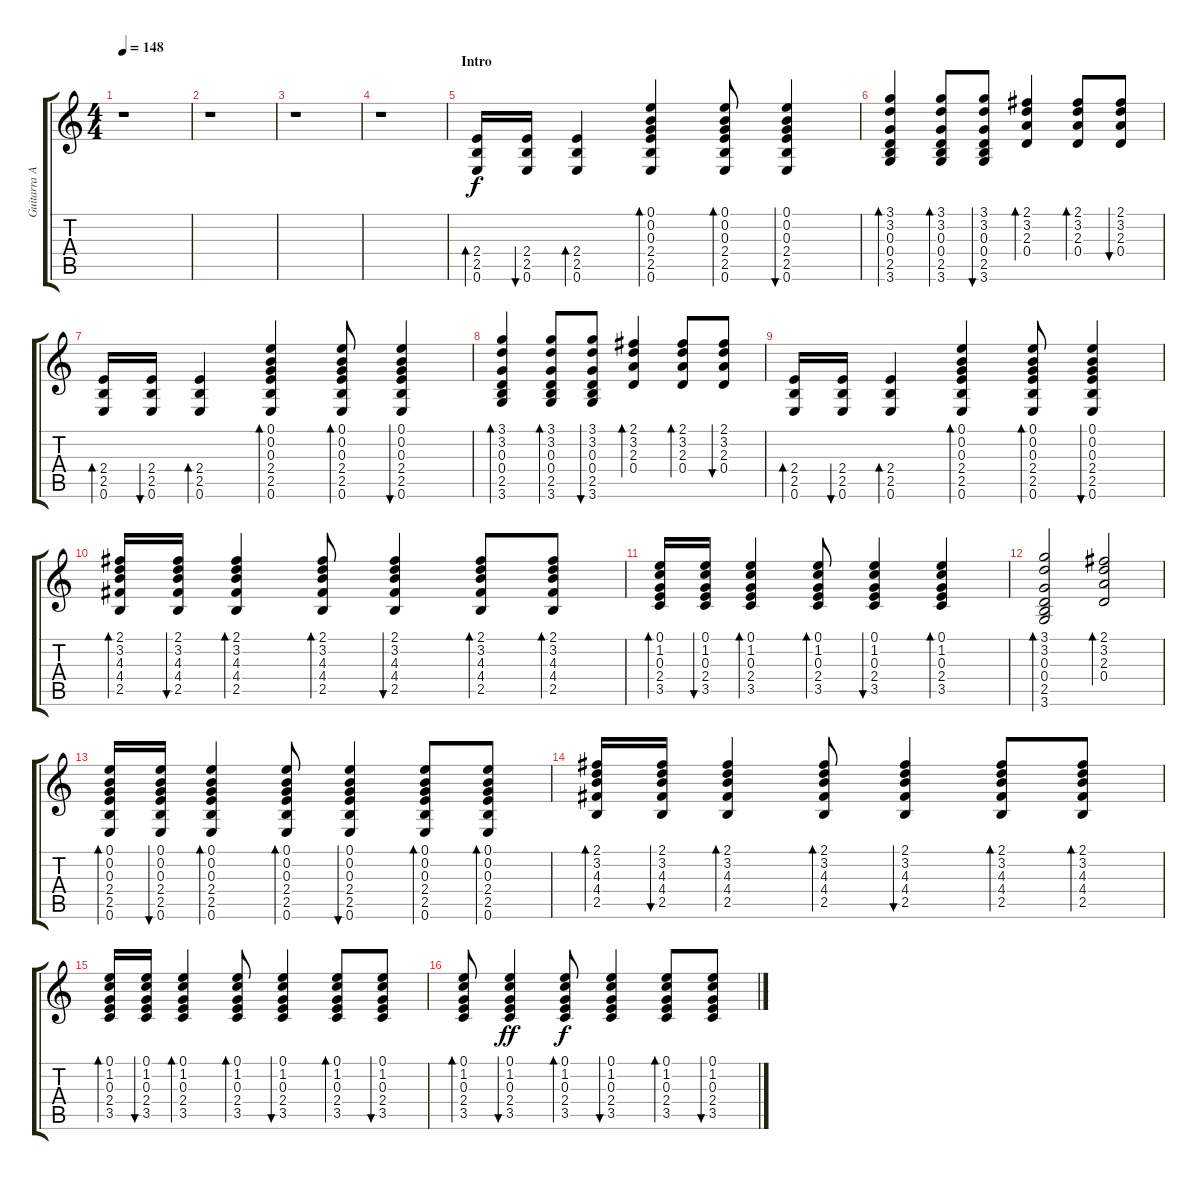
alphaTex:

\track ("Guitarra Acústica" "Guitarra A") {instrument acousticguitarsteel}
\staff {score tabs}
\tuning (E4 B3 G3 D3 A2 E2) {hide}
\ts (4 4)
\tempo 148
\clef g2
\ks c
r.1{dy f instrument acousticguitarsteel} |
r.1 |
r.1 |
r.1 |
\section ("" "Intro")
(2.4 2.5 0.6).16{bd 30} (2.4 2.5 0.6).16{bu 30} (2.4 2.5 0.6).4{bd 30} (0.1 0.2 0.3 2.4 2.5 0.6).4{bd 30} (0.1 0.2 0.3 2.4 2.5 0.6).8{bd 30} (0.1 0.2 0.3 2.4 2.5 0.6).4{bu 30} |
(3.1 3.2 0.3 0.4 2.5 3.6).4{bd 30} (3.1 3.2 0.3 0.4 2.5 3.6).8{bd 30} (3.1 3.2 0.3 0.4 2.5 3.6).8{bu 30} (2.1 3.2 2.3 0.4).4{bd 30} (2.1 3.2 2.3 0.4).8{bd 30} (2.1 3.2 2.3 0.4).8{bu 30} |
(2.4 2.5 0.6).16{bd 30} (2.4 2.5 0.6).16{bu 30} (2.4 2.5 0.6).4{bd 30} (0.1 0.2 0.3 2.4 2.5 0.6).4{bd 30} (0.1 0.2 0.3 2.4 2.5 0.6).8{bd 30} (0.1 0.2 0.3 2.4 2.5 0.6).4{bu 30} |
(3.1 3.2 0.3 0.4 2.5 3.6).4{bd 30} (3.1 3.2 0.3 0.4 2.5 3.6).8{bd 30} (3.1 3.2 0.3 0.4 2.5 3.6).8{bu 30} (2.1 3.2 2.3 0.4).4{bd 30} (2.1 3.2 2.3 0.4).8{bd 30} (2.1 3.2 2.3 0.4).8{bu 30} |
(2.4 2.5 0.6).16{bd 30} (2.4 2.5 0.6).16{bu 30} (2.4 2.5 0.6).4{bd 30} (0.1 0.2 0.3 2.4 2.5 0.6).4{bd 30} (0.1 0.2 0.3 2.4 2.5 0.6).8{bd 30} (0.1 0.2 0.3 2.4 2.5 0.6).4{bu 30} |
(2.1 3.2 4.3 4.4 2.5).16{bd 30} (2.1 3.2 4.3 4.4 2.5).16{bu 30} (2.1 3.2 4.3 4.4 2.5).4{bd 30} (2.1 3.2 4.3 4.4 2.5).8{bd 30} (2.1 3.2 4.3 4.4 2.5).4{bu 30} (2.1 3.2 4.3 4.4 2.5).8{bd 30} (2.1 3.2 4.3 4.4 2.5).8{bd 30} |
(0.1 1.2 0.3 2.4 3.5).16{bd 30} (0.1 1.2 0.3 2.4 3.5).16{bu 30} (0.1 1.2 0.3 2.4 3.5).4{bd 30} (0.1 1.2 0.3 2.4 3.5).8{bd 30} (0.1 1.2 0.3 2.4 3.5).4{bu 30} (0.1 1.2 0.3 2.4 3.5).4{bd 30} |
(3.1 3.2 0.3 0.4 2.5 3.6).2{bd 30} (2.1 3.2 2.3 0.4).2{bd 120} |
(0.1 0.2 0.3 2.4 2.5 0.6).16{bd 30} (0.1 0.2 0.3 2.4 2.5 0.6).16{bu 30} (0.1 0.2 0.3 2.4 2.5 0.6).4{bd 30} (0.1 0.2 0.3 2.4 2.5 0.6).8{bd 30} (0.1 0.2 0.3 2.4 2.5 0.6).4{bu 30} (0.1 0.2 0.3 2.4 2.5 0.6).8{bd 30} (0.1 0.2 0.3 2.4 2.5 0.6).8{bd 30} |
(2.1 3.2 4.3 4.4 2.5).16{bd 30} (2.1 3.2 4.3 4.4 2.5).16{bu 30} (2.1 3.2 4.3 4.4 2.5).4{bd 30} (2.1 3.2 4.3 4.4 2.5).8{bd 30} (2.1 3.2 4.3 4.4 2.5).4{bu 30} (2.1 3.2 4.3 4.4 2.5).8{bd 30} (2.1 3.2 4.3 4.4 2.5).8{bd 30} |
(0.1 1.2 0.3 2.4 3.5).16{bd 30} (0.1 1.2 0.3 2.4 3.5).16{bu 30} (0.1 1.2 0.3 2.4 3.5).4{bd 30} (0.1 1.2 0.3 2.4 3.5).8{bd 30} (0.1 1.2 0.3 2.4 3.5).4{bu 30} (0.1 1.2 0.3 2.4 3.5).8{bd 30} (0.1 1.2 0.3 2.4 3.5).8{bu 30} |
(0.1 1.2 0.3 2.4 3.5).8{bd 30} (0.1 1.2 0.3 2.4 3.5).4{bu 30 dy ff} (0.1 1.2 0.3 2.4 3.5).8{bd 30 dy f} (0.1 1.2 0.3 2.4 3.5).4{bu 30} (0.1 1.2 0.3 2.4 3.5).8{bd 30} (0.1 1.2 0.3 2.4 3.5).8{bu 30}
